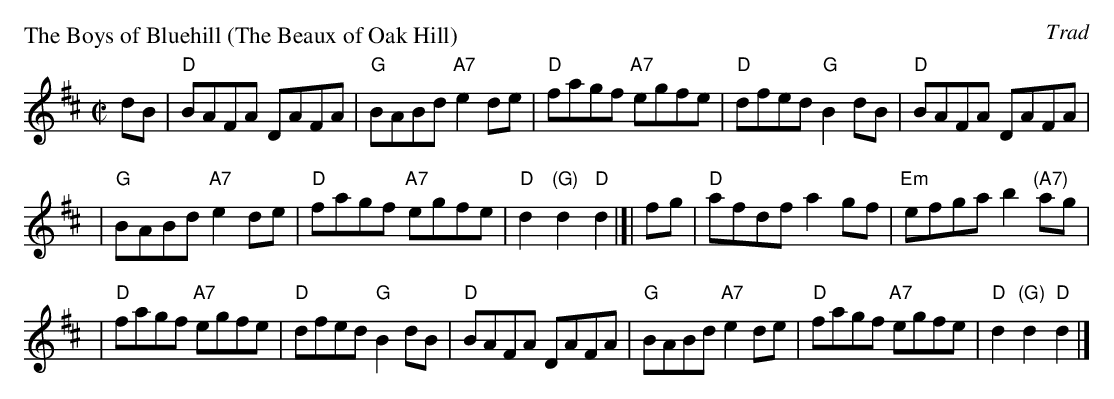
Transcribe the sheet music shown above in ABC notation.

X:1
P: The Boys of Bluehill (The Beaux of Oak Hill)
O: Trad
M: C|
L: 1/8
K: D
dB | "D"BAFA DAFA | "G"BABd "A7"e2de | "D"fagf "A7"egfe | "D"dfed "G"B2dB | "D"BAFA DAFA |
| "G"BABd "A7"e2de | "D"fagf "A7"egfe | "D"d2 "(G)"d2 "D"d2 |]| fg | "D"afdf a2gf | "Em"efga b2"(A7)"ag |
| "D"fagf "A7"egfe | "D"dfed "G"B2dB | "D"BAFA DAFA | "G"BABd "A7"e2de | "D"fagf "A7"egfe | "D"d2 "(G)"d2 "D"d2 |]
